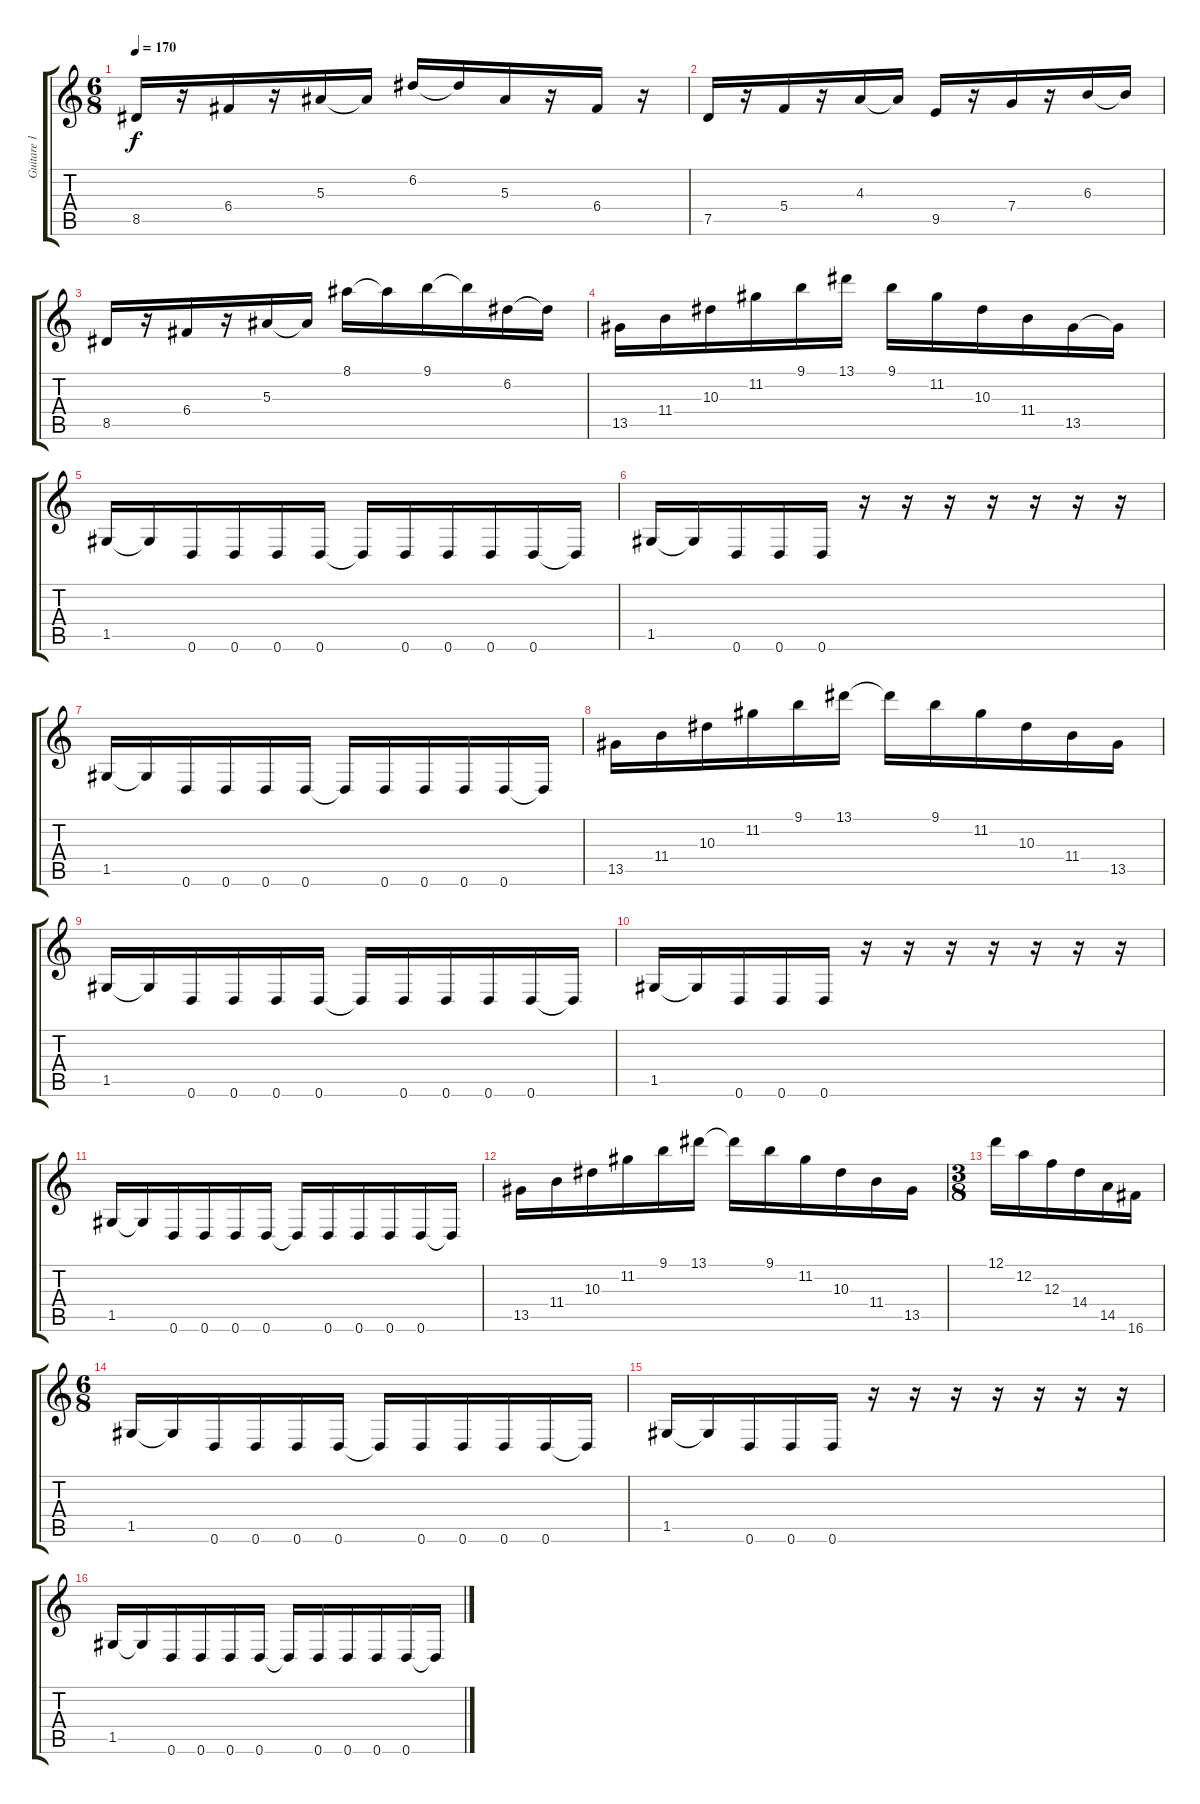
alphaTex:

\track ("Guitare 1" "Guitare 1") {instrument distortionguitar}
\staff {score tabs}
\tuning (D4 A3 F3 C3 G2 D2) {hide}
\ts (6 8)
\tempo 170
\clef g2
\ks c
8.5.16{dy f} r.16 6.4.16 r.16 5.3.16 5.3{t}.16 6.2.16 6.2{t}.16 5.3.16 r.16 6.4.16 r.16 |
7.5.16 r.16 5.4.16 r.16 4.3.16 4.3{t}.16 9.5.16 r.16 7.4.16 r.16 6.3.16 6.3{t}.16 |
8.5.16 r.16 6.4.16 r.16 5.3.16 5.3{t}.16 8.1.16 8.1{t}.16 9.1.16 9.1{t}.16 6.2.16 6.2{t}.16 |
13.5.16 11.4.16 10.3.16 11.2.16 9.1.16 13.1.16 9.1.16 11.2.16 10.3.16 11.4.16 13.5.16 13.5{t}.16 |
1.5.16 1.5{t}.16 0.6.16 0.6.16 0.6.16 0.6.16 0.6{t}.16 0.6.16 0.6.16 0.6.16 0.6.16 0.6{t}.16 |
1.5.16 1.5{t}.16 0.6.16 0.6.16 0.6.16 r.16 r.16 r.16 r.16 r.16 r.16 r.16 |
1.5.16 1.5{t}.16 0.6.16 0.6.16 0.6.16 0.6.16 0.6{t}.16 0.6.16 0.6.16 0.6.16 0.6.16 0.6{t}.16 |
13.5.16 11.4.16 10.3.16 11.2.16 9.1.16 13.1.16 13.1{t}.16 9.1.16 11.2.16 10.3.16 11.4.16 13.5.16 |
1.5.16 1.5{t}.16 0.6.16 0.6.16 0.6.16 0.6.16 0.6{t}.16 0.6.16 0.6.16 0.6.16 0.6.16 0.6{t}.16 |
1.5.16 1.5{t}.16 0.6.16 0.6.16 0.6.16 r.16 r.16 r.16 r.16 r.16 r.16 r.16 |
1.5.16 1.5{t}.16 0.6.16 0.6.16 0.6.16 0.6.16 0.6{t}.16 0.6.16 0.6.16 0.6.16 0.6.16 0.6{t}.16 |
13.5.16 11.4.16 10.3.16 11.2.16 9.1.16 13.1.16 13.1{t}.16 9.1.16 11.2.16 10.3.16 11.4.16 13.5.16 |
\ts (3 8)
12.1.16 12.2.16 12.3.16 14.4.16 14.5.16 16.6.16 |
\ts (6 8)
1.5.16 1.5{t}.16 0.6.16 0.6.16 0.6.16 0.6.16 0.6{t}.16 0.6.16 0.6.16 0.6.16 0.6.16 0.6{t}.16 |
1.5.16 1.5{t}.16 0.6.16 0.6.16 0.6.16 r.16 r.16 r.16 r.16 r.16 r.16 r.16 |
1.5.16 1.5{t}.16 0.6.16 0.6.16 0.6.16 0.6.16 0.6{t}.16 0.6.16 0.6.16 0.6.16 0.6.16 0.6{t}.16
